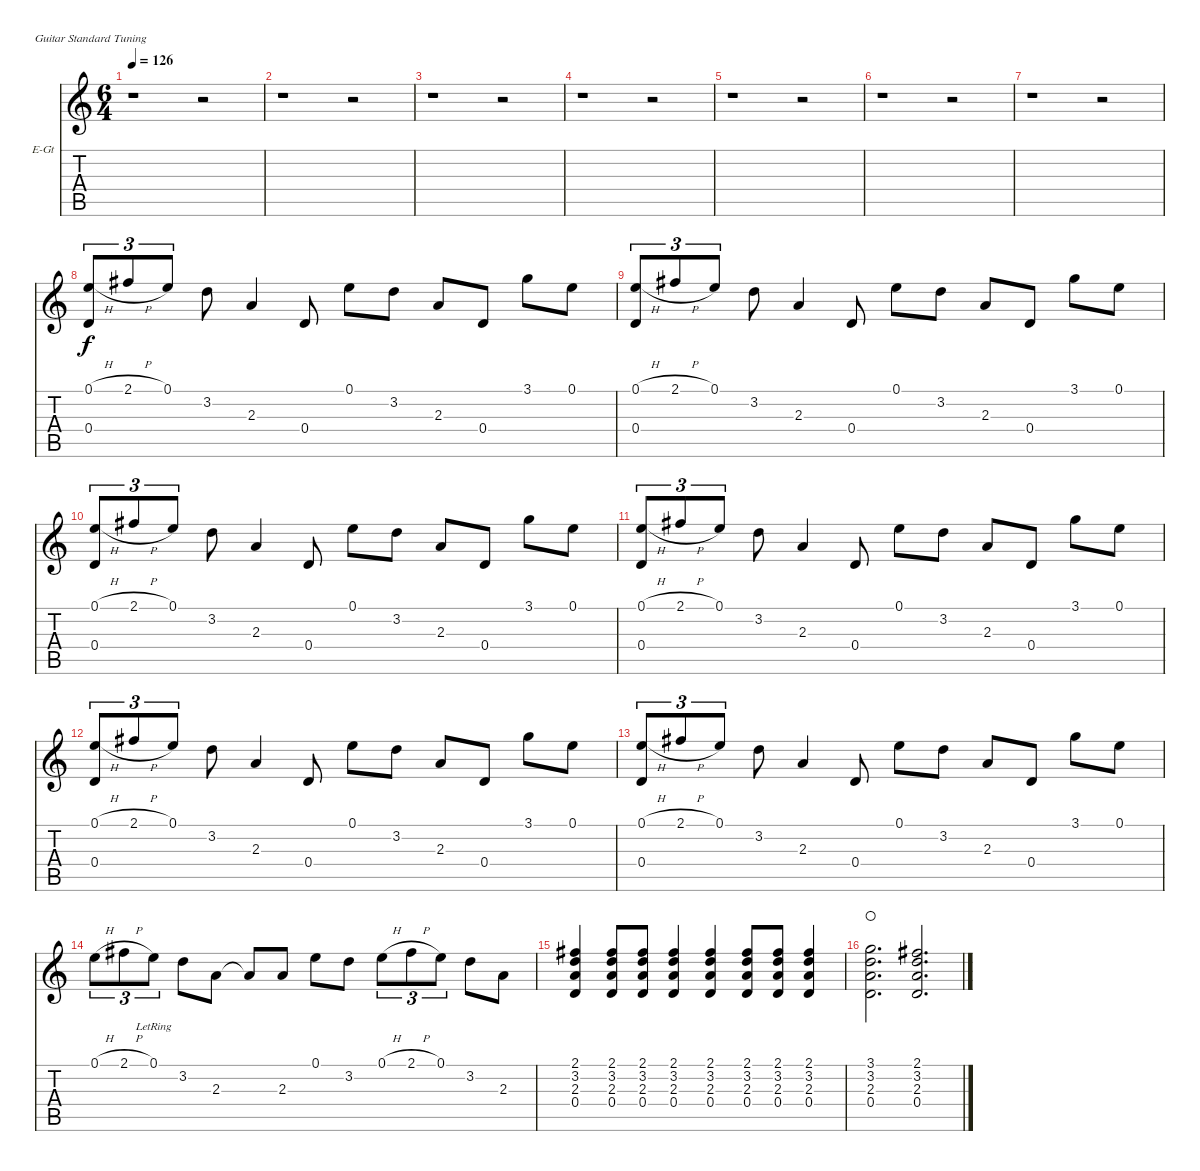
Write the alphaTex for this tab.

\defaultSystemsLayout 4
\bracketExtendMode nobrackets
\firstSystemTrackNameOrientation horizontal
\otherSystemsTrackNameOrientation horizontal
\track ("Stone Gossard (Clean)" "E-Gt") {instrument electricguitarclean}
\staff {score tabs}
\tuning (E4 B3 G3 D3 A2 E2)
\ts (6 4)
\tempo 126
\clef g2
\ks c
r.1{dy f} r.2 |
r.1 r.2 |
r.1 r.2 |
r.1 r.2 |
r.1 r.2 |
r.1 r.2 |
r.1 r.2 |
(0.1{h} 0.4).8{tu (3 2)} 2.1{h}.8{tu (3 2)} 0.1.8{tu (3 2) beam split} 3.2.8 2.3.4 0.4.8 0.1.8 3.2.8{beam split} 2.3.8 0.4.8{beam split} 3.1.8 0.1.8 |
(0.1{h} 0.4).8{tu (3 2)} 2.1{h}.8{tu (3 2)} 0.1.8{tu (3 2) beam split} 3.2.8 2.3.4 0.4.8 0.1.8 3.2.8{beam split} 2.3.8 0.4.8{beam split} 3.1.8 0.1.8 |
(0.1{h} 0.4).8{tu (3 2)} 2.1{h}.8{tu (3 2)} 0.1.8{tu (3 2) beam split} 3.2.8 2.3.4 0.4.8 0.1.8 3.2.8{beam split} 2.3.8 0.4.8{beam split} 3.1.8 0.1.8 |
(0.1{h} 0.4).8{tu (3 2)} 2.1{h}.8{tu (3 2)} 0.1.8{tu (3 2) beam split} 3.2.8 2.3.4 0.4.8 0.1.8 3.2.8{beam split} 2.3.8 0.4.8{beam split} 3.1.8 0.1.8 |
(0.1{h} 0.4).8{tu (3 2)} 2.1{h}.8{tu (3 2)} 0.1.8{tu (3 2) beam split} 3.2.8 2.3.4 0.4.8 0.1.8 3.2.8{beam split} 2.3.8 0.4.8{beam split} 3.1.8 0.1.8 |
(0.1{h} 0.4).8{tu (3 2)} 2.1{h}.8{tu (3 2)} 0.1.8{tu (3 2) beam split} 3.2.8 2.3.4 0.4.8 0.1.8 3.2.8{beam split} 2.3.8 0.4.8{beam split} 3.1.8 0.1.8 |
0.1{h}.8{tu (3 2)} 2.1{h}.8{tu (3 2)} 0.1{lr}.8{tu (3 2) beam split} 3.2.8 2.3.8{beam split} 2.3{t}.8 2.3.8 0.1.8 3.2.8{beam split} 0.1{h}.8{tu (3 2)} 2.1{h}.8{tu (3 2)} 0.1.8{tu (3 2) beam split} 3.2.8 2.3.8 |
(2.1 3.2 2.3 0.4).4 (2.1 3.2 2.3 0.4).8 (2.1 3.2 2.3 0.4).8 (2.1 3.2 2.3 0.4).4 (2.1 3.2 2.3 0.4).4 (2.1 3.2 2.3 0.4).8 (2.1 3.2 2.3 0.4).8 (2.1 3.2 2.3 0.4).4 |
(3.1 3.2 2.3 0.4).2{d waho} (2.1 3.2 2.3 0.4).2{d}
